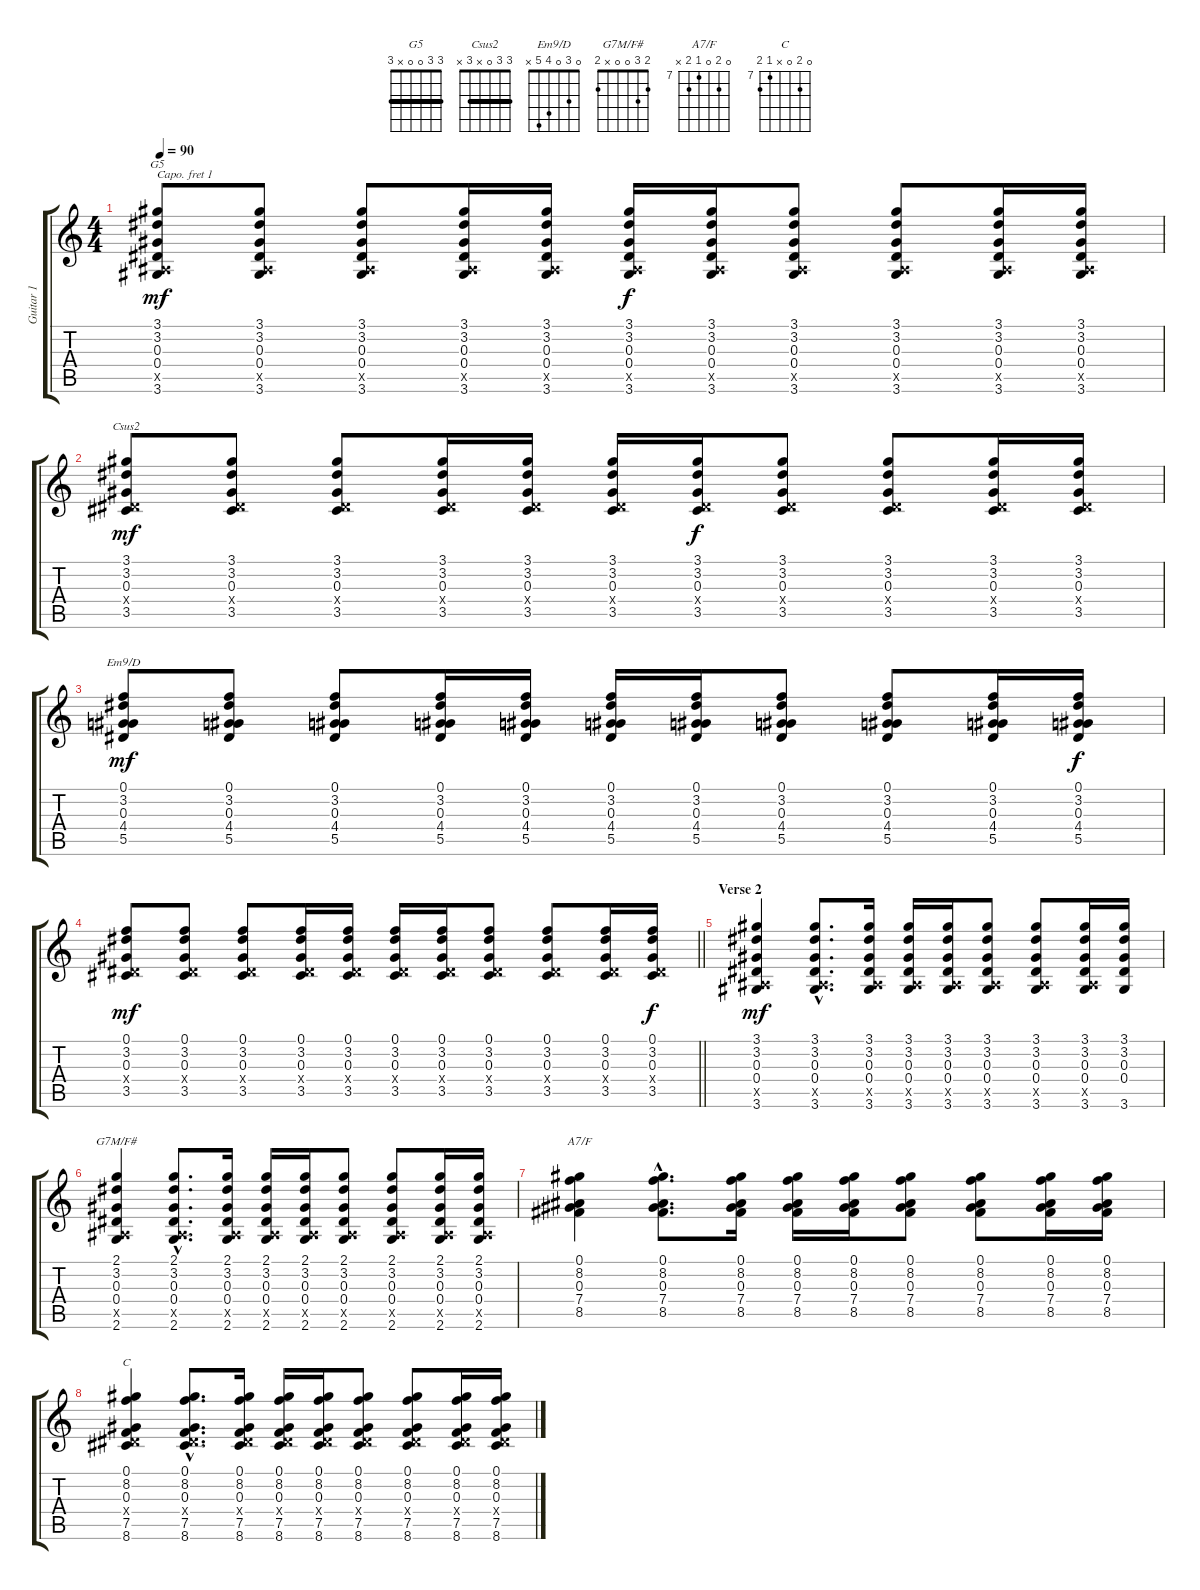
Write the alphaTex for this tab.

\track ("Guitar 1" "Guitar 1") {instrument acousticguitarsteel}
\staff {score tabs}
\capo 1
\tuning (E4 B3 G3 D3 A2 E2) {hide}
\chord ("G5" 3 3 0 0 x 3) {barre 3}
\chord ("Csus2" 3 3 0 x 3 x) {barre 3}
\chord ("Em9/D" 0 3 0 4 5 x)
\chord ("G7M/F#" 2 3 0 0 x 2)
\chord ("A7/F" 0 8 0 7 8 x) {firstfret 7}
\chord ("C" 0 8 0 x 7 8) {firstfret 7}
\ts (4 4)
\tempo 90
\clef g2
\ks c
(3.1 3.2 0.3 0.4 0.5{x} 3.6).8{ch "G5" dy mf} (3.1 3.2 0.3 0.4 0.5{x} 3.6).8 (3.1 3.2 0.3 0.4 0.5{x} 3.6).8 (3.1 3.2 0.3 0.4 0.5{x} 3.6).16 (3.1 3.2 0.3 0.4 0.5{x} 3.6).16 (3.1 3.2 0.3 0.4 0.5{x} 3.6).16{dy f} (3.1 3.2 0.3 0.4 0.5{x} 3.6).16 (3.1 3.2 0.3 0.4 0.5{x} 3.6).8 (3.1 3.2 0.3 0.4 0.5{x} 3.6).8 (3.1 3.2 0.3 0.4 0.5{x} 3.6).16 (3.1 3.2 0.3 0.4 0.5{x} 3.6).16 |
(3.1 3.2 0.3 0.4{x} 3.5).8{ch "Csus2" dy mf} (3.1 3.2 0.3 0.4{x} 3.5).8 (3.1 3.2 0.3 0.4{x} 3.5).8 (3.1 3.2 0.3 0.4{x} 3.5).16 (3.1 3.2 0.3 0.4{x} 3.5).16 (3.1 3.2 0.3 0.4{x} 3.5).16 (3.1 3.2 0.3 0.4{x} 3.5).16{dy f} (3.1 3.2 0.3 0.4{x} 3.5).8 (3.1 3.2 0.3 0.4{x} 3.5).8 (3.1 3.2 0.3 0.4{x} 3.5).16 (3.1 3.2 0.3 0.4{x} 3.5).16 |
(0.1 3.2 0.3 4.4 5.5).8{ch "Em9/D" dy mf} (0.1 3.2 0.3 4.4 5.5).8 (0.1 3.2 0.3 4.4 5.5).8 (0.1 3.2 0.3 4.4 5.5).16 (0.1 3.2 0.3 4.4 5.5).16 (0.1 3.2 0.3 4.4 5.5).16 (0.1 3.2 0.3 4.4 5.5).16 (0.1 3.2 0.3 4.4 5.5).8 (0.1 3.2 0.3 4.4 5.5).8 (0.1 3.2 0.3 4.4 5.5).16 (0.1 3.2 0.3 4.4 5.5).16{dy f} |
\barLineRight lightlight
(0.1 3.2 0.3 0.4{x} 3.5).8{dy mf} (0.1 3.2 0.3 0.4{x} 3.5).8 (0.1 3.2 0.3 0.4{x} 3.5).8 (0.1 3.2 0.3 0.4{x} 3.5).16 (0.1 3.2 0.3 0.4{x} 3.5).16 (0.1 3.2 0.3 0.4{x} 3.5).16 (0.1 3.2 0.3 0.4{x} 3.5).16 (0.1 3.2 0.3 0.4{x} 3.5).8 (0.1 3.2 0.3 0.4{x} 3.5).8 (0.1 3.2 0.3 0.4{x} 3.5).16 (0.1 3.2 0.3 0.4{x} 3.5).16{dy f} |
\section ("" "Verse 2")
(3.1 3.2 0.3 0.4 0.5{x} 3.6).4{dy mf} (3.1{hac} 3.2{hac} 0.3{hac} 0.4{hac} 0.5{hac x} 3.6{hac}).8{d} (3.1 3.2 0.3 0.4 0.5{x} 3.6).16 (3.1 3.2 0.3 0.4 0.5{x} 3.6).16 (3.1 3.2 0.3 0.4 0.5{x} 3.6).16 (3.1 3.2 0.3 0.4 0.5{x} 3.6).8 (3.1 3.2 0.3 0.4 0.5{x} 3.6).8 (3.1 3.2 0.3 0.4 0.5{x} 3.6).16 (3.1 3.2 0.3 0.4 3.6).16 |
(2.1 3.2 0.3 0.4 0.5{x} 2.6).4{ch "G7M/F#"} (2.1{hac} 3.2{hac} 0.3{hac} 0.4{hac} 0.5{hac x} 2.6{hac}).8{d} (2.1 3.2 0.3 0.4 0.5{x} 2.6).16 (2.1 3.2 0.3 0.4 0.5{x} 2.6).16 (2.1 3.2 0.3 0.4 0.5{x} 2.6).16 (2.1 3.2 0.3 0.4 0.5{x} 2.6).8 (2.1 3.2 0.3 0.4 0.5{x} 2.6).8 (2.1 3.2 0.3 0.4 0.5{x} 2.6).16 (2.1 3.2 0.3 0.4 0.5{x} 2.6).16 |
(0.1 8.2 0.3 7.4 8.5).4{ch "A7/F"} (0.1{hac} 8.2{hac} 0.3{hac} 7.4{hac} 8.5{hac}).8{d} (0.1 8.2 0.3 7.4 8.5).16 (0.1 8.2 0.3 7.4 8.5).16 (0.1 8.2 0.3 7.4 8.5).16 (0.1 8.2 0.3 7.4 8.5).8 (0.1 8.2 0.3 7.4 8.5).8 (0.1 8.2 0.3 7.4 8.5).16 (0.1 8.2 0.3 7.4 8.5).16 |
(0.1 8.2 0.3 0.4{x} 7.5 8.6).4{ch "C"} (0.1{hac} 8.2{hac} 0.3{hac} 0.4{hac x} 7.5{hac} 8.6{hac}).8{d} (0.1 8.2 0.3 0.4{x} 7.5 8.6).16 (0.1 8.2 0.3 0.4{x} 7.5 8.6).16 (0.1 8.2 0.3 0.4{x} 7.5 8.6).16 (0.1 8.2 0.3 0.4{x} 7.5 8.6).8 (0.1 8.2 0.3 0.4{x} 7.5 8.6).8 (0.1 8.2 0.3 0.4{x} 7.5 8.6).16 (0.1 8.2 0.3 0.4{x} 7.5 8.6).16
